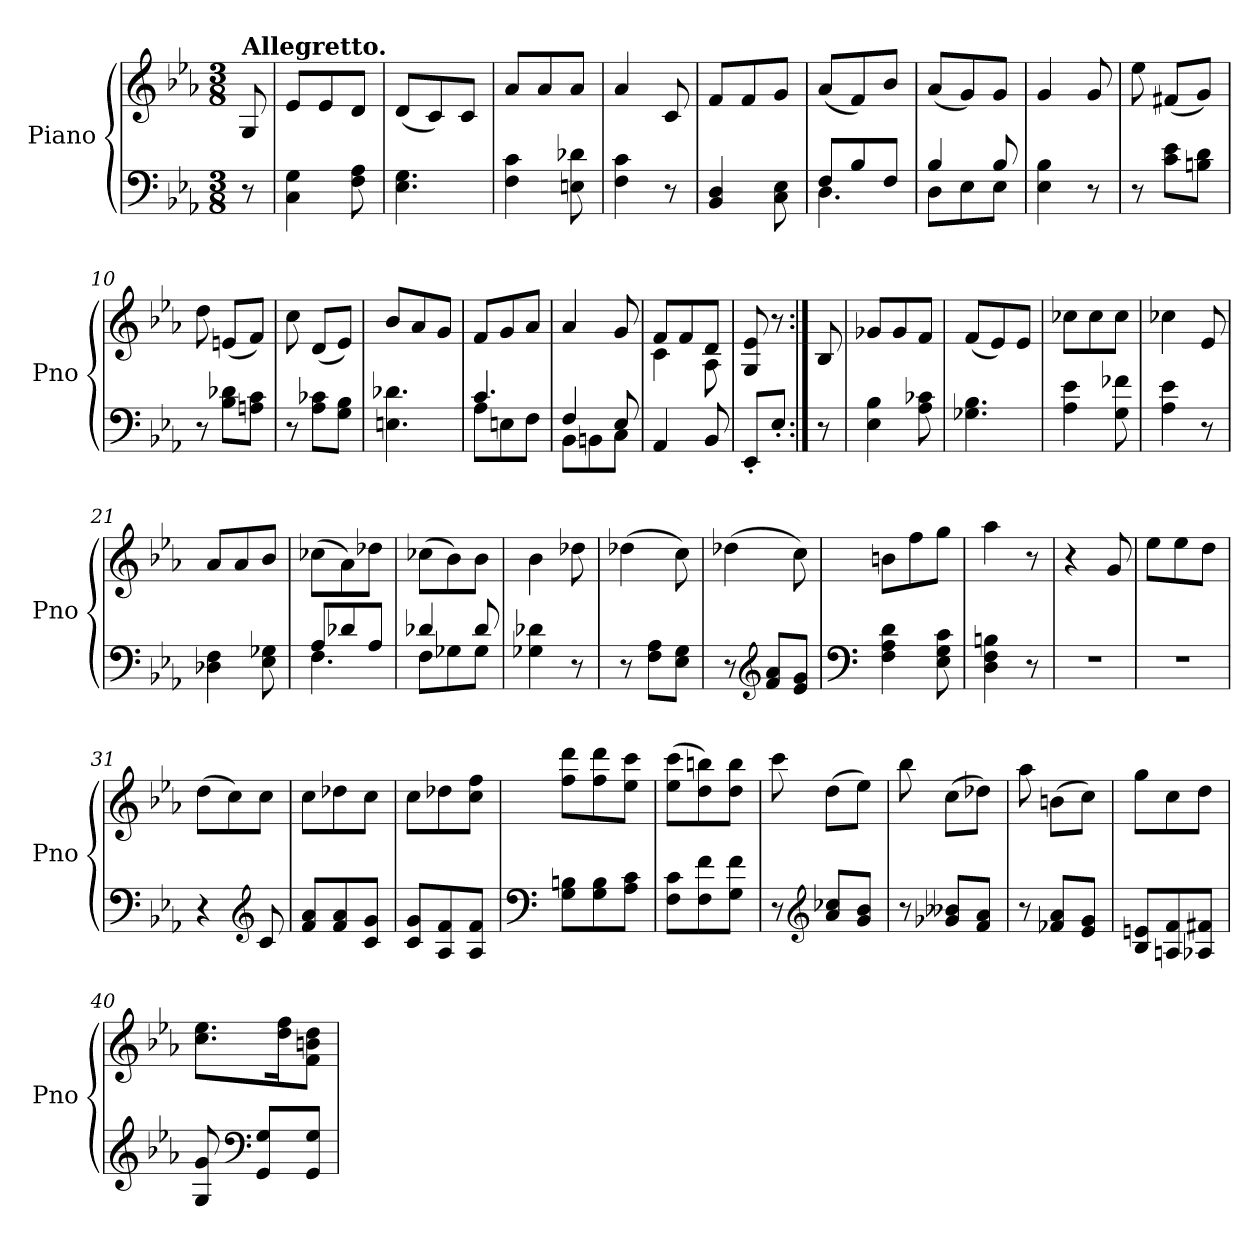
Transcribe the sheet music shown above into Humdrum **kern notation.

**kern	**kern
*part1	*part1
*staff2	*staff1
*I"Piano	*
*I'Pno	*
*clefF4	*clefG2
*k[b-e-a-]	*k[b-e-a-]
*M3/8	*M3/8
*MM102	*MM102
=	=
!	!LO:TX:a:B:t=Allegretto.
8r	8G/
=1	=1
4C\ 4G\	8e-/L
.	8e-/
8F\ 8A-\	8d/J
=2	=2
4.E-\ 4.G\	(<8d/L
.	8c/)
.	8c/J
=3	=3
4F\ 4c\	8a-/L
.	8a-/
8En\ 8d-X\	8a-/J
=4	=4
4F\ 4c\	4a-/
8r	8c/
=5	=5
4BB-/ 4D/	8f/L
.	8f/
8C\ 8E-\	8g/J
=6	=6
*^	*
8F/L	4.D\	(<8a-/L
8B-/	.	8f/)
8F/J	.	8b-/J
=7	=7	=7
4B-/	8D\L	(<8a-/L
.	8E-\	8g/)
8B-/	8E-\J	8g/J
*v	*v	*
=8	=8
4E-\ 4B-\	4g/
8r	8g/
=9	=9
8r	8ee-\
8c\ 8e-\L	(<8f#X/L
8Bn\ 8d\J	8g/J)
=10	=10
8r	8dd\
8B-\ 8d-X\L	(<8en/L
8An\ 8c\J	8f/J)
=11	=11
8r	8cc\
8A-\ 8c-X\L	(<8d/L
8G\ 8B-\J	8e-/J)
=12	=12
4.En\ 4.d-X\	8b-/L
.	8a-/
.	8g/J
!!LO:LB:g=z
=13	=13
*^	*
4.c/	8A-\L	8f/L
.	8En\	8g/
.	8F\J	8a-/J
=14	=14	=14
4F/	8BB-\L	4a-/
.	8BBn\	.
8E-/	8C\J	8g/
*v	*v	*
=15	=15
*	*^
4AA-/	8f/L	4c\
.	8f/	.
8BB-/	8d/J	8A-\
*	*v	*v
=16	=16
8EE-'/L	8G/ 8e-/
8E-'/J	8r
=16X1:|!	=16X1:|!
8r	8B-/
=17	=17
4E-\ 4B-\	8g-X/L
.	8g-/
8A-\ 8c-X\	8f/J
=18	=18
4.G-X\ 4.B-\	(<8f/L
.	8e-/)
.	8e-/J
=19	=19
4A-\ 4e-\	8cc-X\L
.	8cc-\
8G\ 8f-X\	8cc-\J
=20	=20
4A-\ 4e-\	4cc-X\
8r	8e-/
=21	=21
4D-X\ 4F\	8a-/L
.	8a-/
8E-\ 8G-X\	8b-/J
=22	=22
*^	*
8A-/L	4.F\	(>8cc-X\L
8d-X/	.	8a-\)
8A-/J	.	8dd-X\J
=23	=23	=23
4d-X/	8F\L	(>8cc-X\L
.	8G-X\	8b-\)
8d-/	8G-\J	8b-\J
*v	*v	*
=24	=24
4G-X\ 4d-X\	4b-\
8r	8dd-X\
=25	=25
8r	(>4dd-X\
8F\ 8A-\L	.
8E-\ 8G\J	8cc\)
!!LO:LB:g=z
=26	=26
8r	(>4dd-X\
*clefG2	*
8f/ 8a-/L	.
8e-/ 8g/J	8cc\)
=27	=27
*clefF4	*
4F\ 4A-\ 4d\	8bn\L
.	8ff\
8E-\ 8G\ 8c\	8gg\J
=28	=28
4D\ 4F\ 4Bn\	4aa-\
8r	8r
=29	=29
4.r	4r
.	8g/
=30	=30
4.r	8ee-\L
.	8ee-\
.	8dd\J
=31	=31
4r	(>8dd\L
.	8cc\)
*clefG2	*
8c/	8cc\J
=32	=32
8f/ 8a-/L	8cc\L
8f/ 8a-/	8dd-X\
8c/ 8g/J	8cc\J
=33	=33
8c/ 8g/L	8cc\L
8A-/ 8f/	8dd-X\
8A-/ 8f/J	8cc\ 8ff\J
=34	=34
*clefF4	*
8G\ 8Bn\L	8ff\ 8ddd\L
8G\ 8B\	8ff\ 8ddd\
8A-\ 8c\J	8ee-\ 8ccc\J
=35	=35
8F\ 8c\L	(>8ee-\ 8ccc\L
8F\ 8f\	8dd\ 8bbn\)
8G\ 8f\J	8dd\ 8bb\J
=36	=36
8r	8ccc\
*clefG2	*
8a-/ 8cc-X/L	(>8dd\L
8g/ 8b-/J	8ee-\J)
=37	=37
8r	8bb-\
8g-X/ 8b--X/L	(>8cc\L
8f/ 8a-/J	8dd-X\J)
!!LO:LB:g=z
=38	=38
8r	8aa-\
8f-X/ 8a-/L	(>8bn\L
8e-/ 8g/J	8cc\J)
=39	=39
8B-/ 8en/L	8gg\L
8An/ 8f/	8cc\
8A-X/ 8f#X/J	8dd\J
=40	=40
8G/ 8g/	8.cc\ 8.ee-\L
*clefF4	*
8GG/ 8G/L	.
.	16dd\ 16ff\K
8GG/ 8G/J	8f\ 8bn\ 8dd\J
=	=
*-	*-
